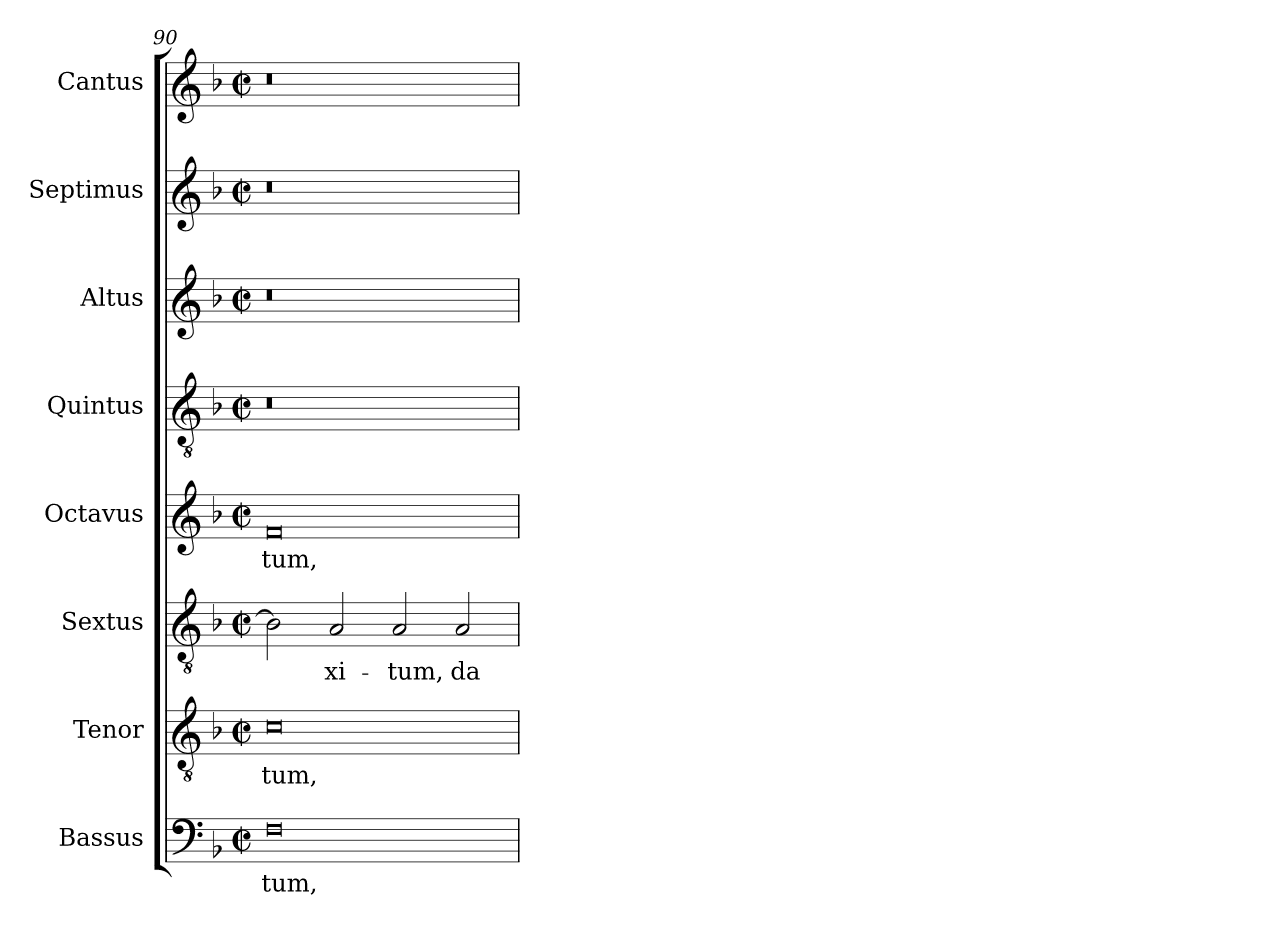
**kern	**text	**kern	**text	**kern	**text	**kern	**text	**kern	**kern	**kern	**kern
*part8	*part8	*part7	*part7	*part6	*part6	*part5	*part5	*part4	*part3	*part2	*part1
*staff8	*staff8	*staff7	*staff7	*staff6	*staff6	*staff5	*staff5	*staff4	*staff3	*staff2	*staff1
*I"Bassus	*	*I"Tenor	*	*I"Sextus	*	*I"Octavus	*	*I"Quintus	*I"Altus	*I"Septimus	*I"Cantus
*clefF4	*	*clefGv2	*	*clefGv2	*	*clefG2	*	*clefGv2	*clefG2	*clefG2	*clefG2
*k[b-]	*	*k[b-]	*	*k[b-]	*	*k[b-]	*	*k[b-]	*k[b-]	*k[b-]	*k[b-]
*F:	*	*F:	*	*F:	*	*F:	*	*F:	*F:	*F:	*F:
*M2/2	*	*M2/2	*	*M2/2	*	*M2/2	*	*M2/2	*M2/2	*M2/2	*M2/2
*met(c|)	*	*met(c|)	*	*met(c|)	*	*met(c|)	*	*met(c|)	*met(c|)	*met(c|)	*met(c|)
=90	=90	=90	=90	=90	=90	=90	=90	=90	=90	=90	=90
!	!LO:LY:b:cj	!	!LO:LY:b:cj	!	!	!	!LO:LY:b:cj	!	!	!	!
0F	tum,	0c	tum,	2B-\]	.	0f	-tum,	0r	0r	0r	0r
!	!	!	!	!	!LO:LY:b:cj	!	!	!	!	!	!
.	.	.	.	2A/	-xi-	.	.	.	.	.	.
!	!	!	!	!	!LO:LY:b:cj	!	!	!	!	!	!
.	.	.	.	2A/	-tum,	.	.	.	.	.	.
!	!	!	!	!	!LO:LY:b:cj	!	!	!	!	!	!
.	.	.	.	2A/	da	.	.	.	.	.	.
=	=	=	=	=	=	=	=	=	=	=	=
*-	*-	*-	*-	*-	*-	*-	*-	*-	*-	*-	*-
